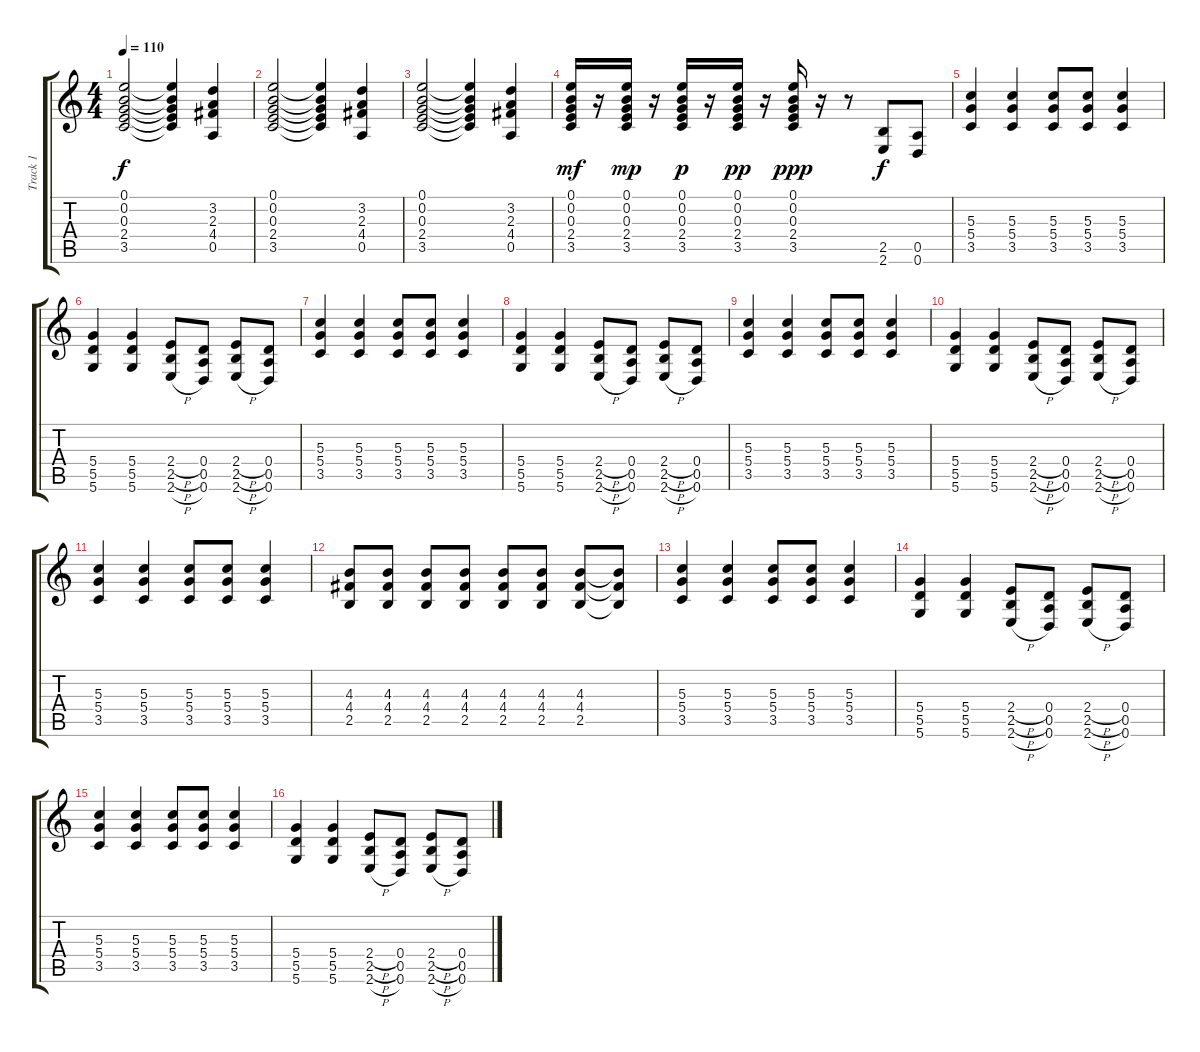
\track ("Track 1" "Track 1") {instrument distortionguitar}
\staff {score tabs}
\tuning (E4 B3 G3 D3 A2 D2) {hide}
\ts (4 4)
\tempo 110
\clef g2
\ks c
(0.1 0.2 0.3 2.4 3.5).2{dy f} (0.1{t} 0.2{t} 0.3{t} 2.4{t} 3.5{t}).4 (3.2 2.3 4.4 0.5).4 |
(0.1 0.2 0.3 2.4 3.5).2 (0.1{t} 0.2{t} 0.3{t} 2.4{t} 3.5{t}).4 (3.2 2.3 4.4 0.5).4 |
(0.1 0.2 0.3 2.4 3.5).2 (0.1{t} 0.2{t} 0.3{t} 2.4{t} 3.5{t}).4 (3.2 2.3 4.4 0.5).4 |
(0.1 0.2 0.3 2.4 3.5).16{dy mf balance 16} r.16 (0.1 0.2 0.3 2.4 3.5).16{dy mp balance 0} r.16 (0.1 0.2 0.3 2.4 3.5).16{dy p balance 16} r.16 (0.1 0.2 0.3 2.4 3.5).16{dy pp balance 0} r.16 (0.1 0.2 0.3 2.4 3.5).16{dy ppp balance 16} r.16 r.8 (2.5 2.6).8{dy f balance 8} (0.5 0.6).8 |
(5.3 5.4 3.5).4 (5.3 5.4 3.5).4 (5.3 5.4 3.5).8 (5.3 5.4 3.5).8 (5.3 5.4 3.5).4 |
(5.4 5.5 5.6).4 (5.4 5.5 5.6).4 (2.4{h} 2.5{h} 2.6{h}).8 (0.4 0.5 0.6).8 (2.4{h} 2.5{h} 2.6{h}).8 (0.4 0.5 0.6).8 |
(5.3 5.4 3.5).4 (5.3 5.4 3.5).4 (5.3 5.4 3.5).8 (5.3 5.4 3.5).8 (5.3 5.4 3.5).4 |
(5.4 5.5 5.6).4 (5.4 5.5 5.6).4 (2.4{h} 2.5{h} 2.6{h}).8 (0.4 0.5 0.6).8 (2.4{h} 2.5{h} 2.6{h}).8 (0.4 0.5 0.6).8 |
(5.3 5.4 3.5).4 (5.3 5.4 3.5).4 (5.3 5.4 3.5).8 (5.3 5.4 3.5).8 (5.3 5.4 3.5).4 |
(5.4 5.5 5.6).4 (5.4 5.5 5.6).4 (2.4{h} 2.5{h} 2.6{h}).8 (0.4 0.5 0.6).8 (2.4{h} 2.5{h} 2.6{h}).8 (0.4 0.5 0.6).8 |
(5.3 5.4 3.5).4 (5.3 5.4 3.5).4 (5.3 5.4 3.5).8 (5.3 5.4 3.5).8 (5.3 5.4 3.5).4 |
(4.3 4.4 2.5).8 (4.3 4.4 2.5).8 (4.3 4.4 2.5).8 (4.3 4.4 2.5).8 (4.3 4.4 2.5).8 (4.3 4.4 2.5).8 (4.3 4.4 2.5).8 (4.3{t} 4.4{t} 2.5{t}).8 |
(5.3 5.4 3.5).4 (5.3 5.4 3.5).4 (5.3 5.4 3.5).8 (5.3 5.4 3.5).8 (5.3 5.4 3.5).4 |
(5.4 5.5 5.6).4 (5.4 5.5 5.6).4 (2.4{h} 2.5{h} 2.6{h}).8 (0.4 0.5 0.6).8 (2.4{h} 2.5{h} 2.6{h}).8 (0.4 0.5 0.6).8 |
(5.3 5.4 3.5).4 (5.3 5.4 3.5).4 (5.3 5.4 3.5).8 (5.3 5.4 3.5).8 (5.3 5.4 3.5).4 |
(5.4 5.5 5.6).4 (5.4 5.5 5.6).4 (2.4{h} 2.5{h} 2.6{h}).8 (0.4 0.5 0.6).8 (2.4{h} 2.5{h} 2.6{h}).8 (0.4 0.5 0.6).8
